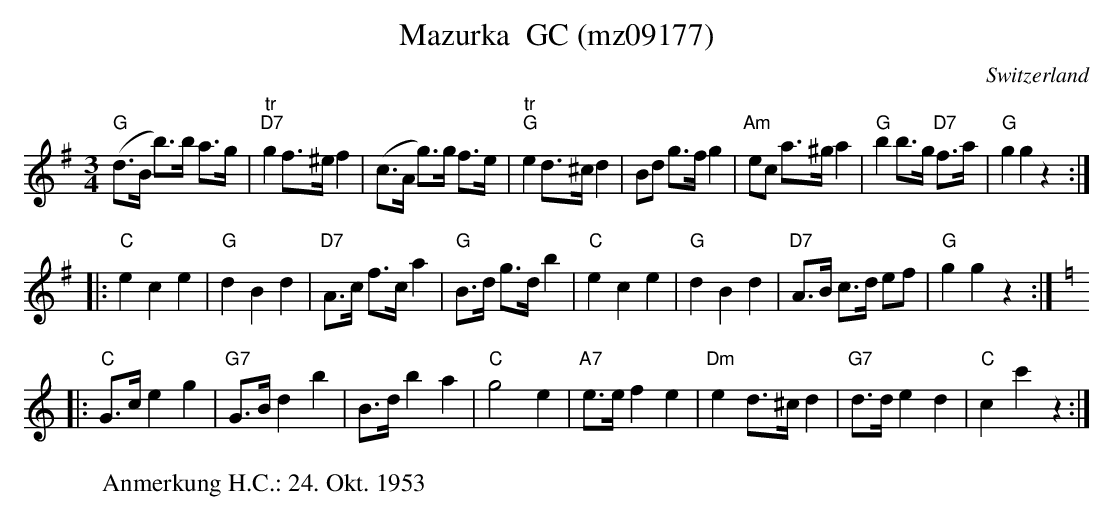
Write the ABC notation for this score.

X:1
T:Mazurka  GC (mz09177)
M:3/4
L:1/8
O:Switzerland
K:G major
("G"d>B b>)b a>g | "tr""D7"g2 f>^e f2 | (c>A g>)g f>e | "tr""G"e2 d>^c d2 | Bd g>f g2 | "Am"ec a>^g a2 | "G"b2 b>g "D7"f>a | "G"g2g2 z2 ::
"C"e2c2e2 | "G"d2B2d2 | "D7"A>c f>c a2 | "G"B>d g>d b2 | "C"e2c2e2 | "G"d2B2d2 | "D7"A>B c>d ef | "G"g2g2z2:: [K:C]
"C"G>c e2g2 | "G7"G>B d2b2 | B>d b2a2 | "C"g4e2 | "A7"e>e f2e2 | "Dm"e2 d>^c d2 | "G7"d>d e2d2 | "C"c2c'2z2 :|
W:Anmerkung H.C.: 24. Okt. 1953  % See you soon!
